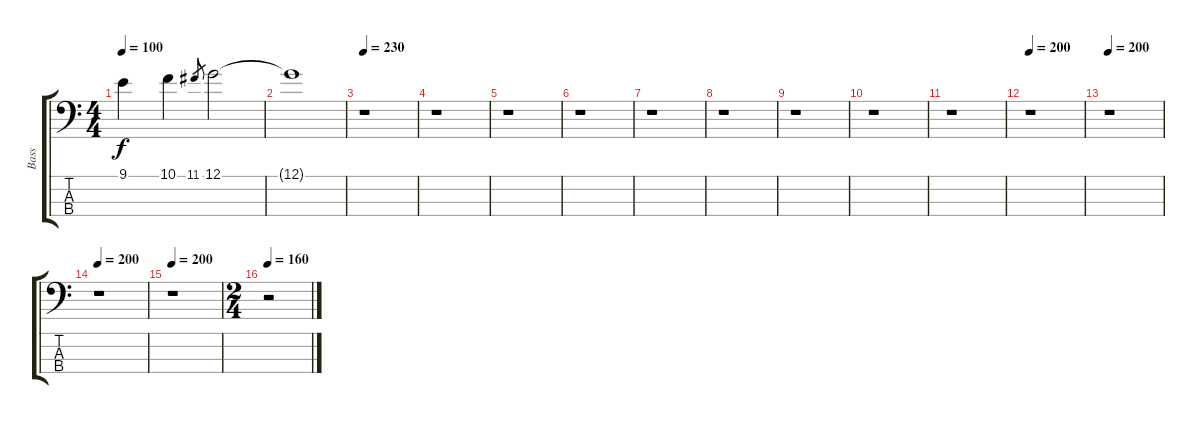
\track ("Bass" "Bass") {instrument electricbassfinger}
\staff {score tabs}
\tuning (G2 D2 A1 E1) {hide}
\ts (4 4)
\tempo 100
\clef f4
\ks c
9.1.4{dy f} 10.1.4 11.1.8{gr} 12.1.2 |
12.1{t}.1 |
\tempo 230
r.1 |
r.1 |
r.1 |
r.1 |
r.1 |
r.1 |
r.1 |
r.1 |
r.1 |
\tempo 200
r.1 |
\tempo 200
r.1 |
\tempo 200
r.1 |
\tempo 200
r.1 |
\ts (2 4)
\tempo 160
r.2
